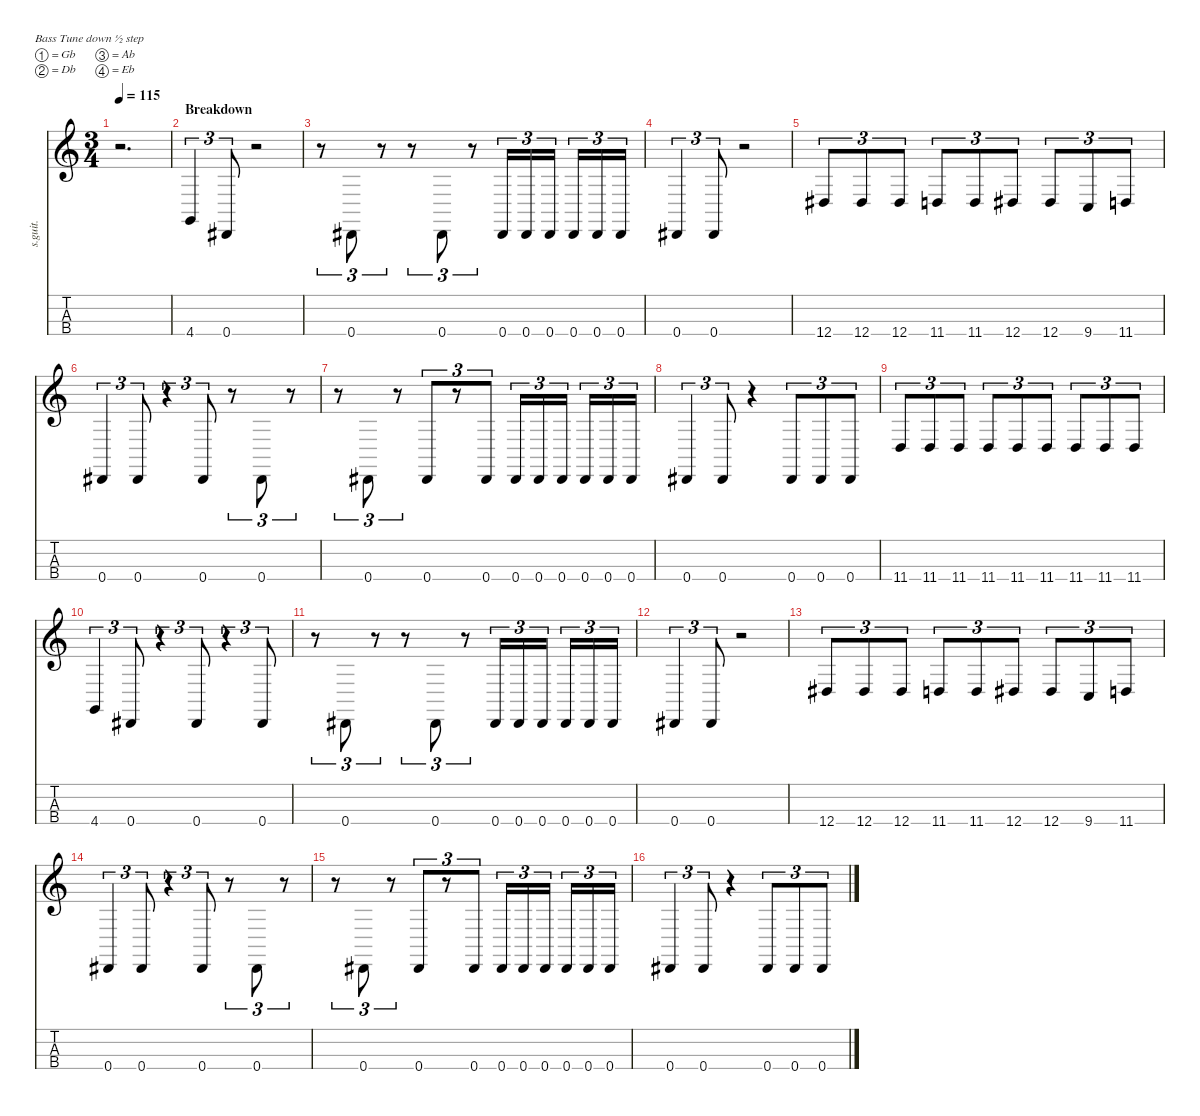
\defaultSystemsLayout 4
\hideDynamics
\bracketExtendMode nobrackets
\track ("Bass" "s.guit.") {instrument electricbasspick}
\staff {score tabs}
\tuning (Gb2 Db2 Ab1 Eb1)
\ts (3 4)
\tempo 115
\clef g2
\ks c
r.2{d dy mf beam Down} |
\section ("" "Breakdown")
4.4.4{tu (3 2) beam Up} 0.4{acc #}.8{tu (3 2) beam Up} r.2{beam Down} |
r.8{tu (3 2) beam Down} 0.4{acc #}.8{tu (3 2) beam Up} r.8{tu (3 2) beam Down} r.8{tu (3 2) beam Down} 0.4{acc #}.8{tu (3 2) beam Up} r.8{tu (3 2) beam Down} 0.4{acc #}.16{tu (3 2) beam Up} 0.4{acc #}.16{tu (3 2) beam Up} 0.4{acc #}.16{tu (3 2) beam Up} 0.4{acc #}.16{tu (3 2) beam Up} 0.4{acc #}.16{tu (3 2) beam Up} 0.4{acc #}.16{tu (3 2) beam Up} |
0.4{acc #}.4{tu (3 2) beam Up} 0.4{acc #}.8{tu (3 2) beam Up} r.2{beam Down} |
12.4{acc #}.8{tu (3 2) beam Up} 12.4{acc #}.8{tu (3 2) beam Up} 12.4{acc #}.8{tu (3 2) beam Up} 11.4.8{tu (3 2) beam Up} 11.4.8{tu (3 2) beam Up} 12.4{acc #}.8{tu (3 2) beam Up} 12.4{acc #}.8{tu (3 2) beam Up} 9.4.8{tu (3 2) beam Up} 11.4.8{tu (3 2) beam Up} |
0.4{acc #}.4{tu (3 2) beam Up} 0.4{acc #}.8{tu (3 2) beam Up} r.4{tu (3 2) beam Down} 0.4{acc #}.8{tu (3 2) beam Up} r.8{tu (3 2) beam Down} 0.4{acc #}.8{tu (3 2) beam Up} r.8{tu (3 2) beam Down} |
r.8{tu (3 2) beam Down} 0.4{acc #}.8{tu (3 2) beam Up} r.8{tu (3 2) beam Down} 0.4{acc #}.8{tu (3 2) beam Up} r.8{tu (3 2) beam Up} 0.4{acc #}.8{tu (3 2) beam Up} 0.4{acc #}.16{tu (3 2) beam Up} 0.4{acc #}.16{tu (3 2) beam Up} 0.4{acc #}.16{tu (3 2) beam Up} 0.4{acc #}.16{tu (3 2) beam Up} 0.4{acc #}.16{tu (3 2) beam Up} 0.4{acc #}.16{tu (3 2) beam Up} |
0.4{acc #}.4{tu (3 2) beam Up} 0.4{acc #}.8{tu (3 2) beam Up} r.4{beam Down} 0.4{acc #}.8{tu (3 2) beam Up} 0.4{acc #}.8{tu (3 2) beam Up} 0.4{acc #}.8{tu (3 2) beam Up} |
11.4.8{tu (3 2) beam Up} 11.4.8{tu (3 2) beam Up} 11.4.8{tu (3 2) beam Up} 11.4.8{tu (3 2) beam Up} 11.4.8{tu (3 2) beam Up} 11.4.8{tu (3 2) beam Up} 11.4.8{tu (3 2) beam Up} 11.4.8{tu (3 2) beam Up} 11.4.8{tu (3 2) beam Up} |
4.4.4{tu (3 2) beam Up} 0.4{acc #}.8{tu (3 2) beam Up} r.4{tu (3 2) beam Down} 0.4{acc #}.8{tu (3 2) beam Up} r.4{tu (3 2) beam Down} 0.4{acc #}.8{tu (3 2) beam Up} |
r.8{tu (3 2) beam Down} 0.4{acc #}.8{tu (3 2) beam Up} r.8{tu (3 2) beam Down} r.8{tu (3 2) beam Down} 0.4{acc #}.8{tu (3 2) beam Up} r.8{tu (3 2) beam Down} 0.4{acc #}.16{tu (3 2) beam Up} 0.4{acc #}.16{tu (3 2) beam Up} 0.4{acc #}.16{tu (3 2) beam Up} 0.4{acc #}.16{tu (3 2) beam Up} 0.4{acc #}.16{tu (3 2) beam Up} 0.4{acc #}.16{tu (3 2) beam Up} |
0.4{acc #}.4{tu (3 2) beam Up} 0.4{acc #}.8{tu (3 2) beam Up} r.2{beam Down} |
12.4{acc #}.8{tu (3 2) beam Up} 12.4{acc #}.8{tu (3 2) beam Up} 12.4{acc #}.8{tu (3 2) beam Up} 11.4.8{tu (3 2) beam Up} 11.4.8{tu (3 2) beam Up} 12.4{acc #}.8{tu (3 2) beam Up} 12.4{acc #}.8{tu (3 2) beam Up} 9.4.8{tu (3 2) beam Up} 11.4.8{tu (3 2) beam Up} |
0.4{acc #}.4{tu (3 2) beam Up} 0.4{acc #}.8{tu (3 2) beam Up} r.4{tu (3 2) beam Down} 0.4{acc #}.8{tu (3 2) beam Up} r.8{tu (3 2) beam Down} 0.4{acc #}.8{tu (3 2) beam Up} r.8{tu (3 2) beam Down} |
r.8{tu (3 2) beam Down} 0.4{acc #}.8{tu (3 2) beam Up} r.8{tu (3 2) beam Down} 0.4{acc #}.8{tu (3 2) beam Up} r.8{tu (3 2) beam Up} 0.4{acc #}.8{tu (3 2) beam Up} 0.4{acc #}.16{tu (3 2) beam Up} 0.4{acc #}.16{tu (3 2) beam Up} 0.4{acc #}.16{tu (3 2) beam Up} 0.4{acc #}.16{tu (3 2) beam Up} 0.4{acc #}.16{tu (3 2) beam Up} 0.4{acc #}.16{tu (3 2) beam Up} |
0.4{acc #}.4{tu (3 2) beam Up} 0.4{acc #}.8{tu (3 2) beam Up} r.4{beam Down} 0.4{acc #}.8{tu (3 2) beam Up} 0.4{acc #}.8{tu (3 2) beam Up} 0.4{acc #}.8{tu (3 2) beam Up}
